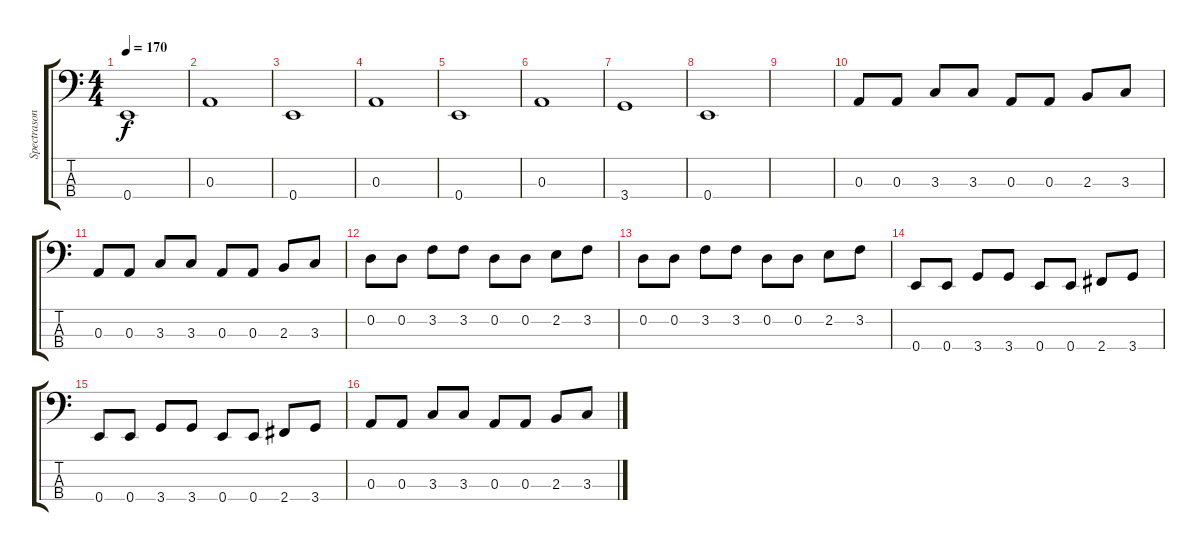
\track ("Spectrasonics Omnisphere" "Spectrason") {instrument synthbass1}
\staff {score tabs}
\tuning (G2 D2 A1 E1) {hide}
\ts (4 4)
\tempo 170
\clef f4
\ks c
0.4.1{dy f} |
0.3.1 |
0.4.1 |
0.3.1 |
0.4.1 |
0.3.1 |
3.4.1 |
0.4.1 |
|
0.3.8 0.3.8 3.3.8 3.3.8 0.3.8 0.3.8 2.3.8 3.3.8 |
0.3.8 0.3.8 3.3.8 3.3.8 0.3.8 0.3.8 2.3.8 3.3.8 |
0.2.8 0.2.8 3.2.8 3.2.8 0.2.8 0.2.8 2.2.8 3.2.8 |
0.2.8 0.2.8 3.2.8 3.2.8 0.2.8 0.2.8 2.2.8 3.2.8 |
0.4.8 0.4.8 3.4.8 3.4.8 0.4.8 0.4.8 2.4.8 3.4.8 |
0.4.8 0.4.8 3.4.8 3.4.8 0.4.8 0.4.8 2.4.8 3.4.8 |
0.3.8 0.3.8 3.3.8 3.3.8 0.3.8 0.3.8 2.3.8 3.3.8
